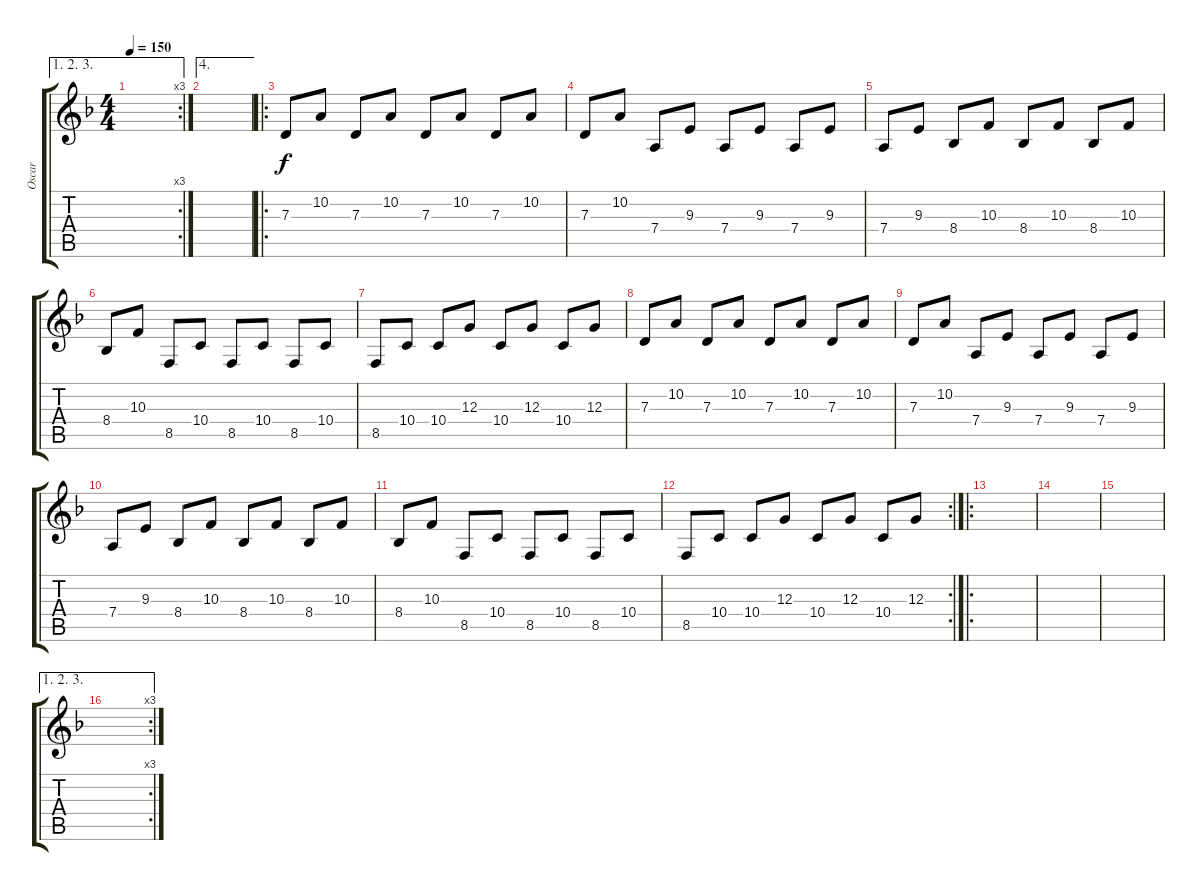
\track ("Oscar" "Oscar") {instrument acousticgrandpiano}
\staff {score tabs}
\tuning (E4 B3 G3 D3 A2 E2) {hide}
\ae (1 2 3)
\rc 3
\ts (4 4)
\tempo 150
\clef g2
\ks dminor
|
\ae 4
|
\ro
7.3.8{volume 12} 10.2.8 7.3.8 10.2.8 7.3.8 10.2.8 7.3.8 10.2.8 |
7.3.8 10.2.8 7.4.8 9.3.8 7.4.8 9.3.8 7.4.8 9.3.8 |
7.4.8 9.3.8 8.4.8 10.3.8 8.4.8 10.3.8 8.4.8 10.3.8 |
8.4.8 10.3.8 8.5.8 10.4.8 8.5.8 10.4.8 8.5.8 10.4.8 |
8.5.8 10.4.8 10.4.8 12.3.8 10.4.8 12.3.8 10.4.8 12.3.8 |
7.3.8 10.2.8 7.3.8 10.2.8 7.3.8 10.2.8 7.3.8 10.2.8 |
7.3.8 10.2.8 7.4.8 9.3.8 7.4.8 9.3.8 7.4.8 9.3.8 |
7.4.8 9.3.8 8.4.8 10.3.8 8.4.8 10.3.8 8.4.8 10.3.8 |
8.4.8 10.3.8 8.5.8 10.4.8 8.5.8 10.4.8 8.5.8 10.4.8 |
\rc 2
8.5.8 10.4.8 10.4.8 12.3.8 10.4.8 12.3.8 10.4.8 12.3.8 |
\ro
|
|
|
\ae (1 2 3)
\rc 3
